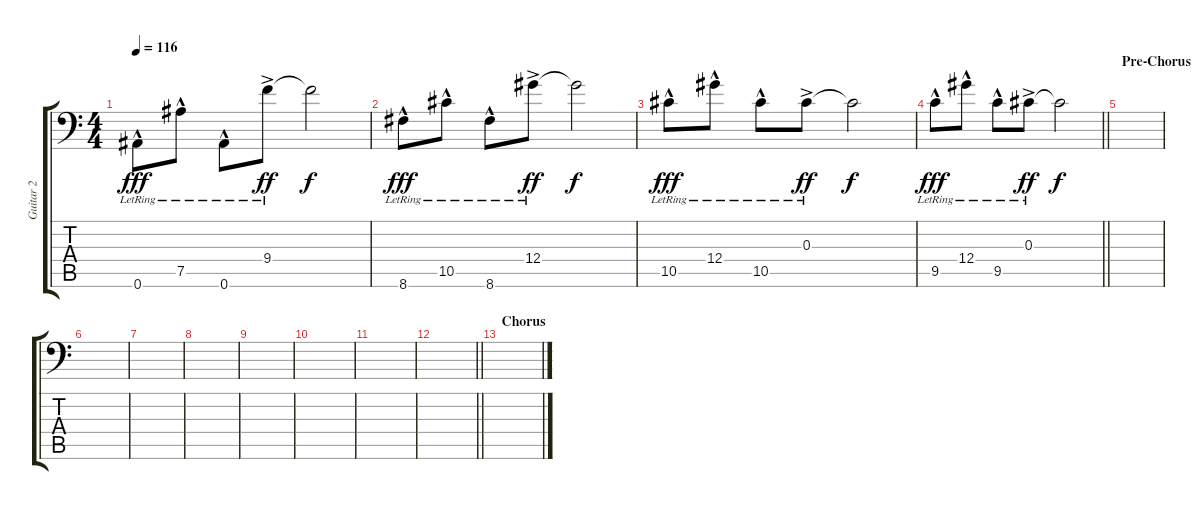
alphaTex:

\track ("Guitar 2" "Guitar 2") {instrument acousticguitarnylon}
\staff {score tabs}
\tuning (Bb3 F3 Db3 Ab2 Eb2 Bb1) {hide}
\ts (4 4)
\tempo 116
\clef f4
\ks c
0.6{hac lr}.8{dy fff} 7.5{hac lr}.8 0.6{hac lr}.8 9.4{ac lr}.8{dy ff} 9.4{t}.2{dy f} |
8.6{hac lr}.8{dy fff} 10.5{hac lr}.8 8.6{hac lr}.8 12.4{ac lr}.8{dy ff} 12.4{t}.2{dy f} |
10.5{hac lr}.8{dy fff} 12.4{hac lr}.8 10.5{hac lr}.8 0.3{ac lr}.8{dy ff} 0.3{t}.2{dy f} |
\barLineRight lightlight
9.5{hac lr}.8{dy fff} 12.4{hac lr}.8 9.5{hac lr}.8 0.3{ac lr}.8{dy ff} 0.3{t}.2{dy f} |
\section ("" "Pre-Chorus")
|
|
|
|
|
|
|
\barLineRight lightlight
|
\section ("" "Chorus")
